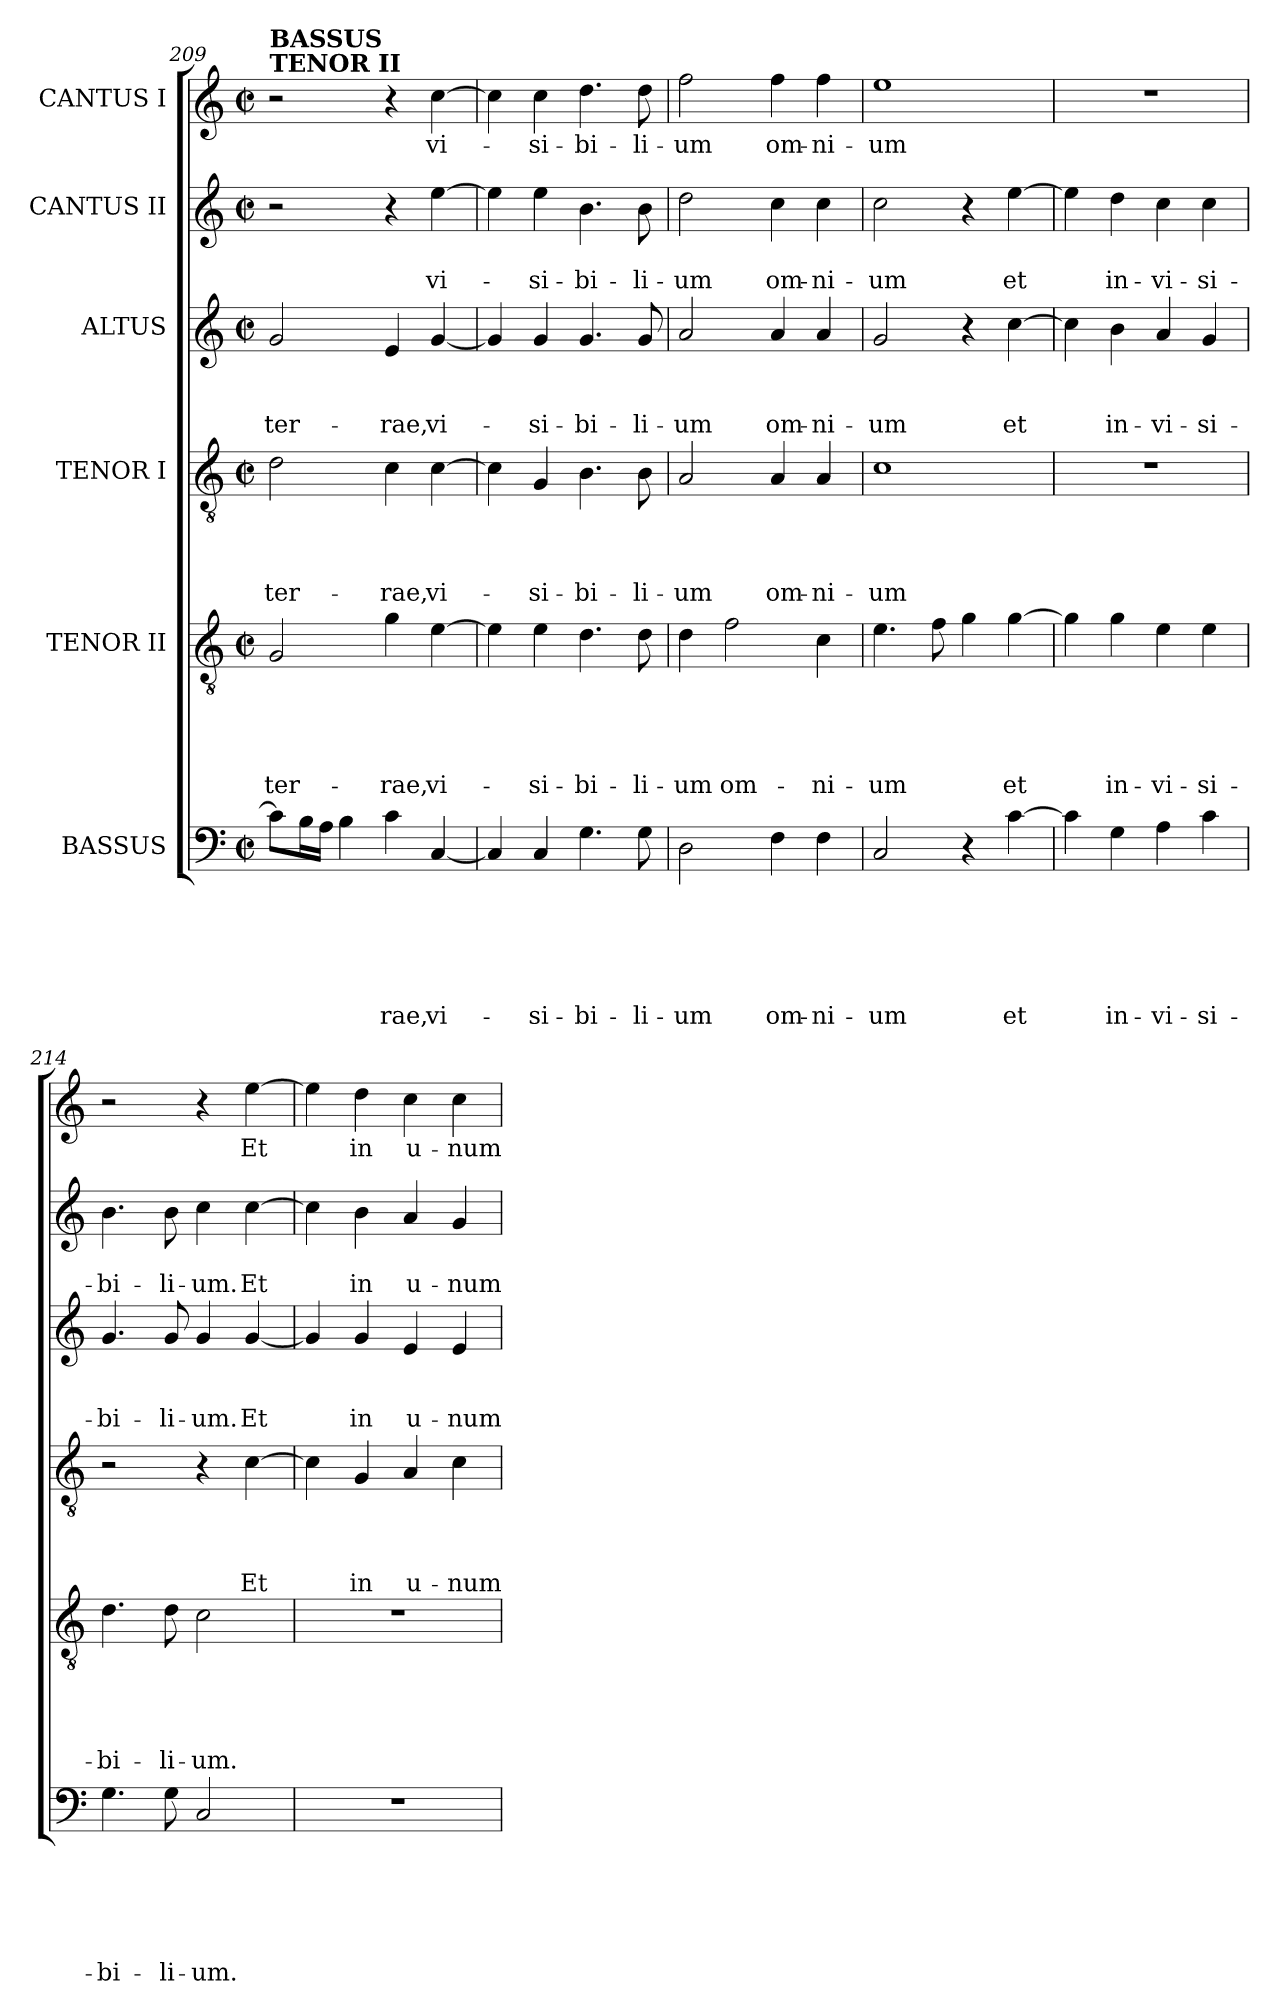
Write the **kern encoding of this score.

**kern	**text	**text	**text	**text	**text	**text	**kern	**text	**text	**text	**text	**text	**kern	**text	**text	**text	**text	**kern	**text	**text	**text	**kern	**text	**text	**kern	**text
*part6	*part6	*part6	*part6	*part6	*part6	*part6	*part5	*part5	*part5	*part5	*part5	*part5	*part4	*part4	*part4	*part4	*part4	*part3	*part3	*part3	*part3	*part2	*part2	*part2	*part1	*part1
*staff6	*staff6	*staff6	*staff6	*staff6	*staff6	*staff6	*staff5	*staff5	*staff5	*staff5	*staff5	*staff5	*staff4	*staff4	*staff4	*staff4	*staff4	*staff3	*staff3	*staff3	*staff3	*staff2	*staff2	*staff2	*staff1	*staff1
*I"BASSUS	*	*	*	*	*	*	*I"TENOR II	*	*	*	*	*	*I"TENOR I	*	*	*	*	*I"ALTUS	*	*	*	*I"CANTUS II	*	*	*I"CANTUS I	*
!!LO:LB:g=z
*clefF4	*	*	*	*	*	*	*clefGv2	*	*	*	*	*	*clefGv2	*	*	*	*	*clefG2	*	*	*	*clefG2	*	*	*clefG2	*
*k[]	*	*	*	*	*	*	*k[]	*	*	*	*	*	*k[]	*	*	*	*	*k[]	*	*	*	*k[]	*	*	*k[]	*
*C:	*	*	*	*	*	*	*C:	*	*	*	*	*	*C:	*	*	*	*	*C:	*	*	*	*C:	*	*	*C:	*
*M2/2	*	*	*	*	*	*	*M2/2	*	*	*	*	*	*M2/2	*	*	*	*	*M2/2	*	*	*	*M2/2	*	*	*M2/2	*
*met(c|)	*	*	*	*	*	*	*met(c|)	*	*	*	*	*	*met(c|)	*	*	*	*	*met(c|)	*	*	*	*met(c|)	*	*	*met(c|)	*
=209	=209	=209	=209	=209	=209	=209	=209	=209	=209	=209	=209	=209	=209	=209	=209	=209	=209	=209	=209	=209	=209	=209	=209	=209	=209	=209
!	!	!	!	!	!	!	!	!	!	!	!	!	!	!	!	!	!	!	!	!	!	!	!	!	!LO:TX:a:B:t=TENOR II	!
!	!	!	!	!	!	!	!	!	!	!	!	!	!	!	!	!	!	!	!	!	!	!	!	!	!LO:TX:a:B:t=BASSUS	!
8c\L]	.	.	.	.	.	.	2G/	.	.	.	.	ter-	2d\	.	.	.	ter-	2g/	.	.	ter-	2r	.	.	2r	.
16B\L	.	.	.	.	.	.	.	.	.	.	.	.	.	.	.	.	.	.	.	.	.	.	.	.	.	.
16A\JJ	.	.	.	.	.	.	.	.	.	.	.	.	.	.	.	.	.	.	.	.	.	.	.	.	.	.
4B\	.	.	.	.	.	.	.	.	.	.	.	.	.	.	.	.	.	.	.	.	.	.	.	.	.	.
4c\	.	.	.	.	.	-rae,	4g\	.	.	.	.	-rae,	4c\	.	.	.	-rae,	4e/	.	.	-rae,	4r	.	.	4r	.
[4C/	.	.	.	.	.	vi-	[4e\	.	.	.	.	vi-	[4c\	.	.	.	vi-	[4g/	.	.	vi-	[4ee\	.	vi-	[4cc\	vi-
=210	=210	=210	=210	=210	=210	=210	=210	=210	=210	=210	=210	=210	=210	=210	=210	=210	=210	=210	=210	=210	=210	=210	=210	=210	=210	=210
4C/]	.	.	.	.	.	.	4e\]	.	.	.	.	.	4c\]	.	.	.	.	4g/]	.	.	.	4ee\]	.	.	4cc\]	.
4C/	.	.	.	.	.	-si-	4e\	.	.	.	.	-si-	4G/	.	.	.	-si-	4g/	.	.	-si-	4ee\	.	-si-	4cc\	-si-
4.G\	.	.	.	.	.	-bi-	4.d\	.	.	.	.	-bi-	4.B\	.	.	.	-bi-	4.g/	.	.	-bi-	4.b\	.	-bi-	4.dd\	-bi-
8G\	.	.	.	.	.	-li-	8d\	.	.	.	.	-li-	8B\	.	.	.	-li-	8g/	.	.	-li-	8b\	.	-li-	8dd\	-li-
=211	=211	=211	=211	=211	=211	=211	=211	=211	=211	=211	=211	=211	=211	=211	=211	=211	=211	=211	=211	=211	=211	=211	=211	=211	=211	=211
2D\	.	.	.	.	.	-um	4d\	.	.	.	.	-um	2A/	.	.	.	-um	2a/	.	.	-um	2dd\	.	-um	2ff\	-um
.	.	.	.	.	.	.	2f\	.	.	.	.	om-	.	.	.	.	.	.	.	.	.	.	.	.	.	.
4F\	.	.	.	.	.	om-	.	.	.	.	.	.	4A/	.	.	.	om-	4a/	.	.	om-	4cc\	.	om-	4ff\	om-
4F\	.	.	.	.	.	-ni-	4c\	.	.	.	.	-ni-	4A/	.	.	.	-ni-	4a/	.	.	-ni-	4cc\	.	-ni-	4ff\	-ni-
=212	=212	=212	=212	=212	=212	=212	=212	=212	=212	=212	=212	=212	=212	=212	=212	=212	=212	=212	=212	=212	=212	=212	=212	=212	=212	=212
2C/	.	.	.	.	.	-um	4.e\	.	.	.	.	-um	1c	.	.	.	-um	2g/	.	.	-um	2cc\	.	-um	1ee	-um
.	.	.	.	.	.	.	8f\	.	.	.	.	.	.	.	.	.	.	.	.	.	.	.	.	.	.	.
4r	.	.	.	.	.	.	4g\	.	.	.	.	.	.	.	.	.	.	4r	.	.	.	4r	.	.	.	.
[4c\	.	.	.	.	.	et	[4g\	.	.	.	.	et	.	.	.	.	.	[4cc\	.	.	et	[4ee\	.	et	.	.
=213	=213	=213	=213	=213	=213	=213	=213	=213	=213	=213	=213	=213	=213	=213	=213	=213	=213	=213	=213	=213	=213	=213	=213	=213	=213	=213
4c\]	.	.	.	.	.	.	4g\]	.	.	.	.	.	1r	.	.	.	.	4cc\]	.	.	.	4ee\]	.	.	1r	.
4G\	.	.	.	.	.	in-	4g\	.	.	.	.	in-	.	.	.	.	.	4b\	.	.	in-	4dd\	.	in-	.	.
4A\	.	.	.	.	.	-vi-	4e\	.	.	.	.	-vi-	.	.	.	.	.	4a/	.	.	-vi-	4cc\	.	-vi-	.	.
4c\	.	.	.	.	.	-si-	4e\	.	.	.	.	-si-	.	.	.	.	.	4g/	.	.	-si-	4cc\	.	-si-	.	.
=214	=214	=214	=214	=214	=214	=214	=214	=214	=214	=214	=214	=214	=214	=214	=214	=214	=214	=214	=214	=214	=214	=214	=214	=214	=214	=214
4.G\	.	.	.	.	.	-bi-	4.d\	.	.	.	.	-bi-	2r	.	.	.	.	4.g/	.	.	-bi-	4.b\	.	-bi-	2r	.
8G\	.	.	.	.	.	-li-	8d\	.	.	.	.	-li-	.	.	.	.	.	8g/	.	.	-li-	8b\	.	-li-	.	.
2C/	.	.	.	.	.	-um.	2c\	.	.	.	.	-um.	4r	.	.	.	.	4g/	.	.	-um.	4cc\	.	-um.	4r	.
.	.	.	.	.	.	.	.	.	.	.	.	.	[4c\	.	.	.	Et	[4g/	.	.	Et	[4cc\	.	Et	[4ee\	Et
=215	=215	=215	=215	=215	=215	=215	=215	=215	=215	=215	=215	=215	=215	=215	=215	=215	=215	=215	=215	=215	=215	=215	=215	=215	=215	=215
1r	.	.	.	.	.	.	1r	.	.	.	.	.	4c\]	.	.	.	.	4g/]	.	.	.	4cc\]	.	.	4ee\]	.
.	.	.	.	.	.	.	.	.	.	.	.	.	4G/	.	.	.	in	4g/	.	.	in	4b\	.	in	4dd\	in
.	.	.	.	.	.	.	.	.	.	.	.	.	4A/	.	.	.	u-	4e/	.	.	u-	4a/	.	u-	4cc\	u-
.	.	.	.	.	.	.	.	.	.	.	.	.	4c\	.	.	.	-num	4e/	.	.	-num	4g/	.	-num	4cc\	-num
=	=	=	=	=	=	=	=	=	=	=	=	=	=	=	=	=	=	=	=	=	=	=	=	=	=	=
*-	*-	*-	*-	*-	*-	*-	*-	*-	*-	*-	*-	*-	*-	*-	*-	*-	*-	*-	*-	*-	*-	*-	*-	*-	*-	*-
